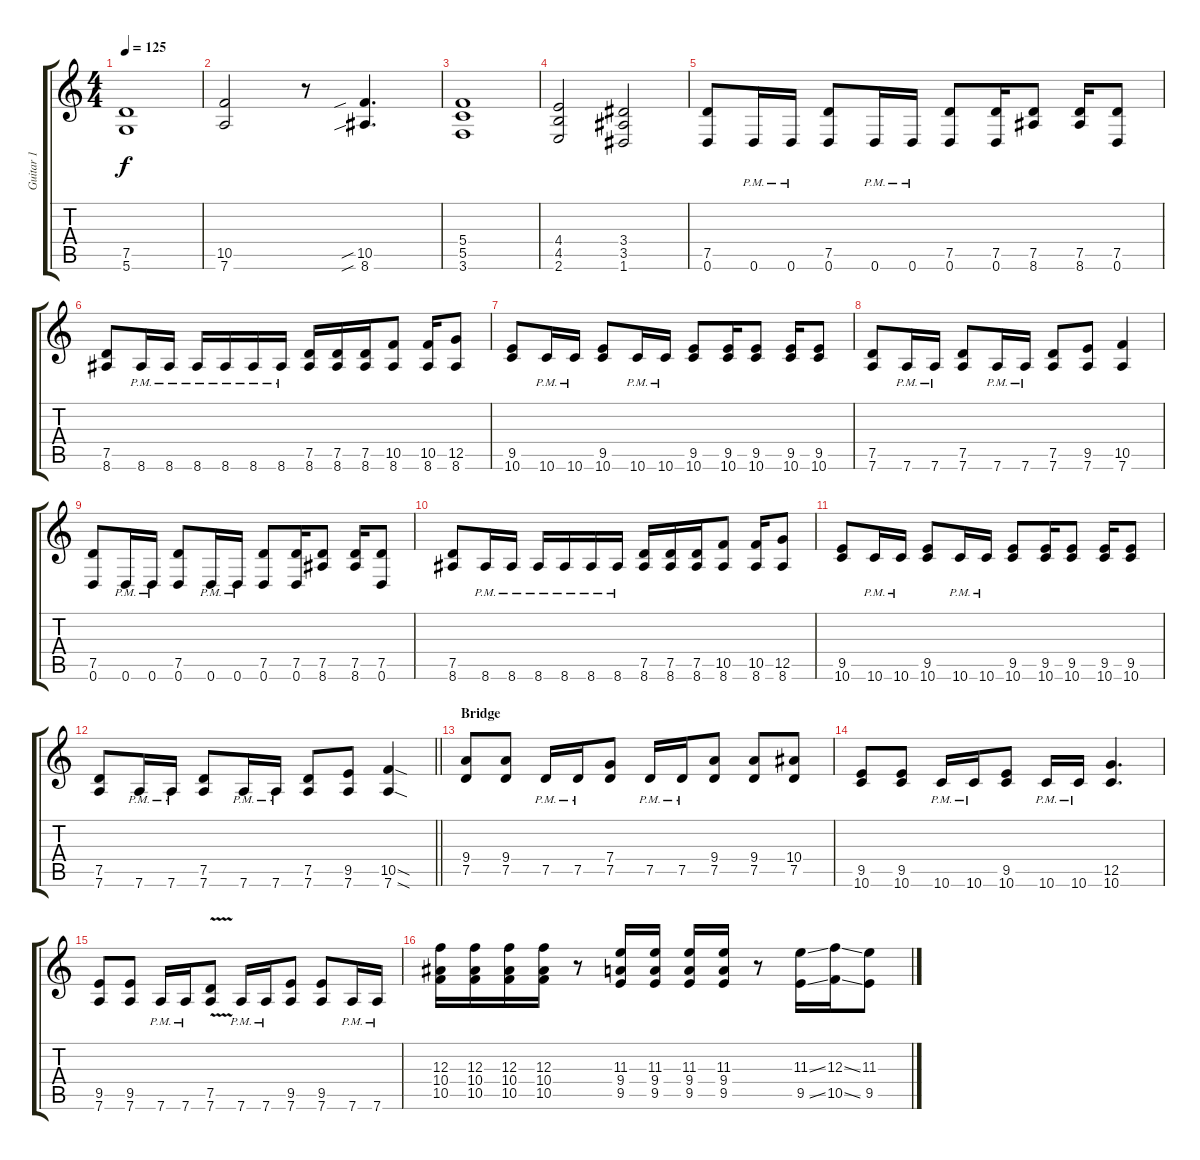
\track ("Guitar 1" "Guitar 1") {instrument distortionguitar}
\staff {score tabs}
\tuning (D4 A3 F3 C3 G2 D2) {hide}
\ts (4 4)
\tempo 125
\clef g2
\ks c
(7.5 5.6).1{dy f} |
(10.5 7.6).2 r.8 (10.5{sib} 8.6{sib}).4{d} |
(5.4 5.5 3.6).1 |
(4.4 4.5 2.6).2 (3.4 3.5 1.6).2 |
(7.5 0.6).8 0.6{pm}.16 0.6{pm}.16 (7.5 0.6).8 0.6{pm}.16 0.6{pm}.16 (7.5 0.6).8 (7.5 0.6).16 (7.5 8.6).8 (7.5 8.6).16 (7.5 0.6).8 |
(7.5 8.6).8 8.6{pm}.16 8.6{pm}.16 8.6{pm}.16 8.6{pm}.16 8.6{pm}.16 8.6{pm}.16 (7.5 8.6).16 (7.5 8.6).16 (7.5 8.6).16 (10.5 8.6).8 (10.5 8.6).16 (12.5 8.6).8 |
(9.5 10.6).8 10.6{pm}.16 10.6{pm}.16 (9.5 10.6).8 10.6{pm}.16 10.6{pm}.16 (9.5 10.6).8 (9.5 10.6).16 (9.5 10.6).8 (9.5 10.6).16 (9.5 10.6).8 |
(7.5 7.6).8 7.6{pm}.16 7.6{pm}.16 (7.5 7.6).8 7.6{pm}.16 7.6{pm}.16 (7.5 7.6).8 (9.5 7.6).8 (10.5 7.6).4 |
(7.5 0.6).8 0.6{pm}.16 0.6{pm}.16 (7.5 0.6).8 0.6{pm}.16 0.6{pm}.16 (7.5 0.6).8 (7.5 0.6).16 (7.5 8.6).8 (7.5 8.6).16 (7.5 0.6).8 |
(7.5 8.6).8 8.6{pm}.16 8.6{pm}.16 8.6{pm}.16 8.6{pm}.16 8.6{pm}.16 8.6{pm}.16 (7.5 8.6).16 (7.5 8.6).16 (7.5 8.6).16 (10.5 8.6).8 (10.5 8.6).16 (12.5 8.6).8 |
(9.5 10.6).8 10.6{pm}.16 10.6{pm}.16 (9.5 10.6).8 10.6{pm}.16 10.6{pm}.16 (9.5 10.6).8 (9.5 10.6).16 (9.5 10.6).8 (9.5 10.6).16 (9.5 10.6).8 |
\barLineRight lightlight
(7.5 7.6).8 7.6{pm}.16 7.6{pm}.16 (7.5 7.6).8 7.6{pm}.16 7.6{pm}.16 (7.5 7.6).8 (9.5 7.6).8 (10.5{sod} 7.6{sod}).4 |
\section ("" "Bridge")
(9.4 7.5).8 (9.4 7.5).8 7.5{pm}.16 7.5{pm}.16 (7.4 7.5).8 7.5{pm}.16 7.5{pm}.16 (9.4 7.5).8 (9.4 7.5).8 (10.4 7.5).8 |
(9.5 10.6).8 (9.5 10.6).8 10.6{pm}.16 10.6{pm}.16 (9.5 10.6).8 10.6{pm}.16 10.6{pm}.16 (12.5 10.6).4{d} |
(9.5 7.6).8 (9.5 7.6).8 7.6{pm}.16 7.6{pm}.16 (7.5{v} 7.6).8 7.6{pm}.16 7.6{pm}.16 (9.5 7.6).8 (9.5 7.6).8 7.6{pm}.16 7.6{pm}.16 |
(12.3 10.4 10.5).16 (12.3 10.4 10.5).16 (12.3 10.4 10.5).16 (12.3 10.4 10.5).16 r.8 (11.3 9.4 9.5).16 (11.3 9.4 9.5).16 (11.3 9.4 9.5).16 (11.3 9.4 9.5).16 r.8 (11.3{ss} 9.5{ss}).16 (12.3{ss} 10.5{ss}).16 (11.3 9.5).8
